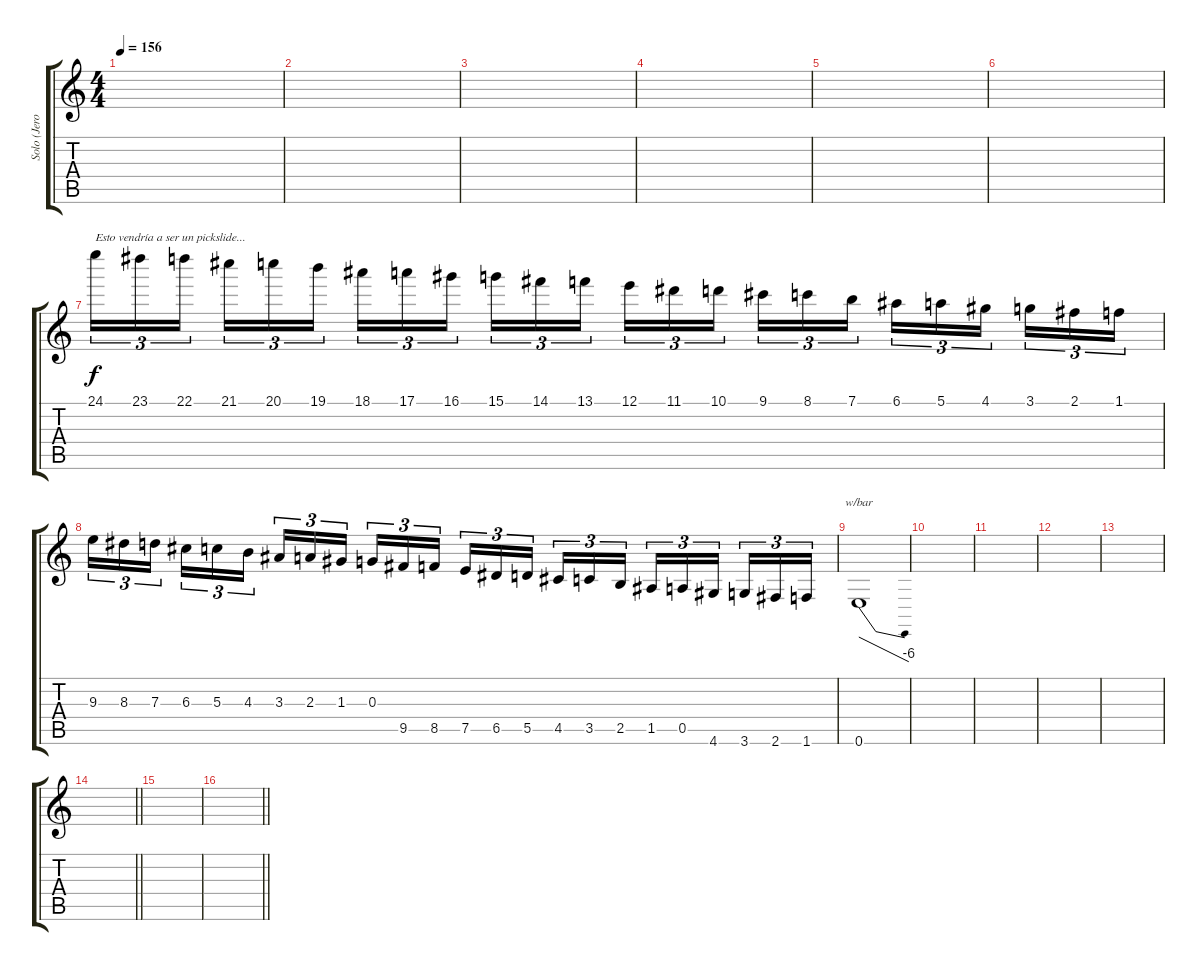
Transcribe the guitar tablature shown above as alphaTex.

\track ("Solo (Jero)" "Solo (Jero") {instrument distortionguitar}
\staff {score tabs}
\tuning (E4 B3 G3 D3 A2 E2) {hide}
\ts (4 4)
\tempo 156
\clef g2
\ks c
|
|
|
|
|
|
24.1.16{tu (3 2) txt "Esto vendría a ser un pickslide..."} 23.1.16{tu (3 2)} 22.1.16{tu (3 2) beam splitsecondary} 21.1.16{tu (3 2)} 20.1.16{tu (3 2)} 19.1.16{tu (3 2)} 18.1.16{tu (3 2)} 17.1.16{tu (3 2)} 16.1.16{tu (3 2) beam splitsecondary} 15.1.16{tu (3 2)} 14.1.16{tu (3 2)} 13.1.16{tu (3 2)} 12.1.16{tu (3 2)} 11.1.16{tu (3 2)} 10.1.16{tu (3 2) beam splitsecondary} 9.1.16{tu (3 2)} 8.1.16{tu (3 2)} 7.1.16{tu (3 2)} 6.1.16{tu (3 2)} 5.1.16{tu (3 2)} 4.1.16{tu (3 2) beam splitsecondary} 3.1.16{tu (3 2)} 2.1.16{tu (3 2)} 1.1.16{tu (3 2)} |
9.3.16{tu (3 2)} 8.3.16{tu (3 2)} 7.3.16{tu (3 2) beam splitsecondary} 6.3.16{tu (3 2)} 5.3.16{tu (3 2)} 4.3.16{tu (3 2)} 3.3.16{tu (3 2)} 2.3.16{tu (3 2)} 1.3.16{tu (3 2) beam splitsecondary} 0.3.16{tu (3 2)} 9.5.16{tu (3 2)} 8.5.16{tu (3 2)} 7.5.16{tu (3 2)} 6.5.16{tu (3 2)} 5.5.16{tu (3 2) beam splitsecondary} 4.5.16{tu (3 2)} 3.5.16{tu (3 2)} 2.5.16{tu (3 2)} 1.5.16{tu (3 2)} 0.5.16{tu (3 2)} 4.6.16{tu (3 2) beam splitsecondary} 3.6.16{tu (3 2)} 2.6.16{tu (3 2)} 1.6.16{tu (3 2)} |
0.6.1{tbe (dive default 0 0 60 -24)} |
|
|
|
|
\barLineRight lightlight
|
|
\barLineRight lightlight
